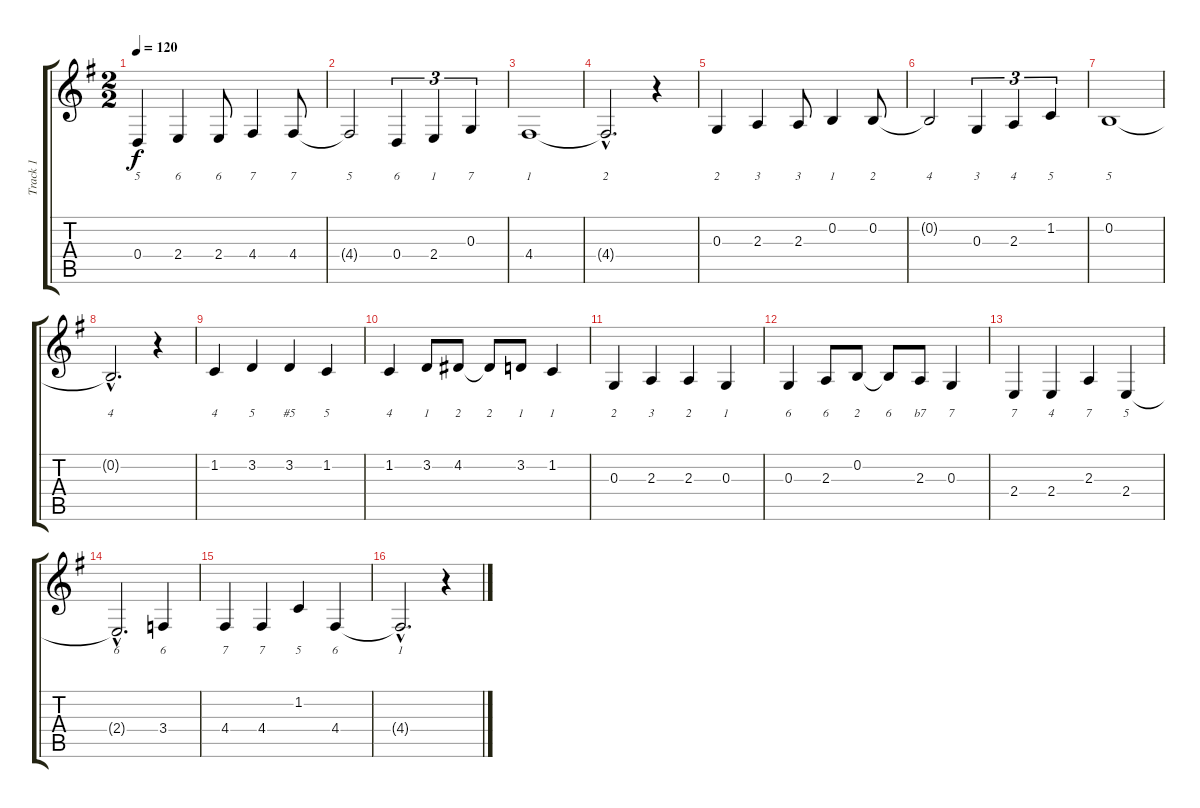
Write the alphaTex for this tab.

\track ("Track 1" "Track 1") {instrument harmonica}
\staff {score tabs}
\tuning (E4 B3 G3 D3 A2 E2) {hide}
\ts (2 2)
\tempo 120
\clef g2
\ks g
0.4.4{lyrics (0 "5") lyrics (1 "") lyrics (2 "") lyrics (3 "") lyrics (4 "") dy f instrument harmonica} 2.4.4{lyrics (0 "6") lyrics (1 "") lyrics (2 "") lyrics (3 "") lyrics (4 "")} 2.4.8{lyrics (0 "6") lyrics (1 "") lyrics (2 "") lyrics (3 "") lyrics (4 "")} 4.4.4{lyrics (0 "7") lyrics (1 "") lyrics (2 "") lyrics (3 "") lyrics (4 "")} 4.4.8{lyrics (0 "7") lyrics (1 "") lyrics (2 "") lyrics (3 "") lyrics (4 "")} |
4.4{t}.2{lyrics (0 "5") lyrics (1 "") lyrics (2 "") lyrics (3 "") lyrics (4 "")} 0.4.4{tu (3 2) lyrics (0 "6") lyrics (1 "") lyrics (2 "") lyrics (3 "") lyrics (4 "")} 2.4.4{tu (3 2) lyrics (0 "1") lyrics (1 "") lyrics (2 "") lyrics (3 "") lyrics (4 "")} 0.3.4{tu (3 2) lyrics (0 "7") lyrics (1 "") lyrics (2 "") lyrics (3 "") lyrics (4 "")} |
4.4.1{lyrics (0 "1") lyrics (1 "") lyrics (2 "") lyrics (3 "") lyrics (4 "")} |
4.4{hac t}.2{d lyrics (0 "2") lyrics (1 "") lyrics (2 "") lyrics (3 "") lyrics (4 "")} r.4 |
0.3.4{lyrics (0 "2") lyrics (1 "") lyrics (2 "") lyrics (3 "") lyrics (4 "")} 2.3.4{lyrics (0 "3") lyrics (1 "") lyrics (2 "") lyrics (3 "") lyrics (4 "")} 2.3.8{lyrics (0 "3") lyrics (1 "") lyrics (2 "") lyrics (3 "") lyrics (4 "")} 0.2.4{lyrics (0 "1") lyrics (1 "") lyrics (2 "") lyrics (3 "") lyrics (4 "")} 0.2.8{lyrics (0 "2") lyrics (1 "") lyrics (2 "") lyrics (3 "") lyrics (4 "")} |
0.2{t}.2{lyrics (0 "4") lyrics (1 "") lyrics (2 "") lyrics (3 "") lyrics (4 "")} 0.3.4{tu (3 2) lyrics (0 "3") lyrics (1 "") lyrics (2 "") lyrics (3 "") lyrics (4 "")} 2.3.4{tu (3 2) lyrics (0 "4") lyrics (1 "") lyrics (2 "") lyrics (3 "") lyrics (4 "")} 1.2.4{tu (3 2) lyrics (0 "5") lyrics (1 "") lyrics (2 "") lyrics (3 "") lyrics (4 "")} |
0.2.1{lyrics (0 "5") lyrics (1 "") lyrics (2 "") lyrics (3 "") lyrics (4 "")} |
0.2{hac t}.2{d lyrics (0 "4") lyrics (1 "") lyrics (2 "") lyrics (3 "") lyrics (4 "")} r.4 |
1.2.4{lyrics (0 "4") lyrics (1 "") lyrics (2 "") lyrics (3 "") lyrics (4 "")} 3.2.4{lyrics (0 "5") lyrics (1 "") lyrics (2 "") lyrics (3 "") lyrics (4 "")} 3.2.4{lyrics (0 "#5") lyrics (1 "") lyrics (2 "") lyrics (3 "") lyrics (4 "")} 1.2.4{lyrics (0 "5") lyrics (1 "") lyrics (2 "") lyrics (3 "") lyrics (4 "")} |
1.2.4{lyrics (0 "4") lyrics (1 "") lyrics (2 "") lyrics (3 "") lyrics (4 "")} 3.2.8{lyrics (0 "1") lyrics (1 "") lyrics (2 "") lyrics (3 "") lyrics (4 "")} 4.2.8{lyrics (0 "2") lyrics (1 "") lyrics (2 "") lyrics (3 "") lyrics (4 "")} 4.2{t}.8{lyrics (0 "2") lyrics (1 "") lyrics (2 "") lyrics (3 "") lyrics (4 "")} 3.2.8{lyrics (0 "1") lyrics (1 "") lyrics (2 "") lyrics (3 "") lyrics (4 "")} 1.2.4{lyrics (0 "1") lyrics (1 "") lyrics (2 "") lyrics (3 "") lyrics (4 "")} |
0.3.4{lyrics (0 "2") lyrics (1 "") lyrics (2 "") lyrics (3 "") lyrics (4 "")} 2.3.4{lyrics (0 "3") lyrics (1 "") lyrics (2 "") lyrics (3 "") lyrics (4 "")} 2.3.4{lyrics (0 "2") lyrics (1 "") lyrics (2 "") lyrics (3 "") lyrics (4 "")} 0.3.4{lyrics (0 "1") lyrics (1 "") lyrics (2 "") lyrics (3 "") lyrics (4 "")} |
0.3.4{lyrics (0 "6") lyrics (1 "") lyrics (2 "") lyrics (3 "") lyrics (4 "")} 2.3.8{lyrics (0 "6") lyrics (1 "") lyrics (2 "") lyrics (3 "") lyrics (4 "")} 0.2.8{lyrics (0 "2") lyrics (1 "") lyrics (2 "") lyrics (3 "") lyrics (4 "")} 0.2{t}.8{lyrics (0 "6") lyrics (1 "") lyrics (2 "") lyrics (3 "") lyrics (4 "")} 2.3.8{lyrics (0 "b7") lyrics (1 "") lyrics (2 "") lyrics (3 "") lyrics (4 "")} 0.3.4{lyrics (0 "7") lyrics (1 "") lyrics (2 "") lyrics (3 "") lyrics (4 "")} |
2.4.4{lyrics (0 "7") lyrics (1 "") lyrics (2 "") lyrics (3 "") lyrics (4 "")} 2.4.4{lyrics (0 "4") lyrics (1 "") lyrics (2 "") lyrics (3 "") lyrics (4 "")} 2.3.4{lyrics (0 "7") lyrics (1 "") lyrics (2 "") lyrics (3 "") lyrics (4 "")} 2.4.4{lyrics (0 "5") lyrics (1 "") lyrics (2 "") lyrics (3 "") lyrics (4 "")} |
2.4{hac t}.2{d lyrics (0 "6") lyrics (1 "") lyrics (2 "") lyrics (3 "") lyrics (4 "")} 3.4.4{lyrics (0 "6") lyrics (1 "") lyrics (2 "") lyrics (3 "") lyrics (4 "")} |
4.4.4{lyrics (0 "7") lyrics (1 "") lyrics (2 "") lyrics (3 "") lyrics (4 "")} 4.4.4{lyrics (0 "7") lyrics (1 "") lyrics (2 "") lyrics (3 "") lyrics (4 "")} 1.2.4{lyrics (0 "5") lyrics (1 "") lyrics (2 "") lyrics (3 "") lyrics (4 "")} 4.4.4{lyrics (0 "6") lyrics (1 "") lyrics (2 "") lyrics (3 "") lyrics (4 "")} |
4.4{hac t}.2{d lyrics (0 "1") lyrics (1 "") lyrics (2 "") lyrics (3 "") lyrics (4 "")} r.4
